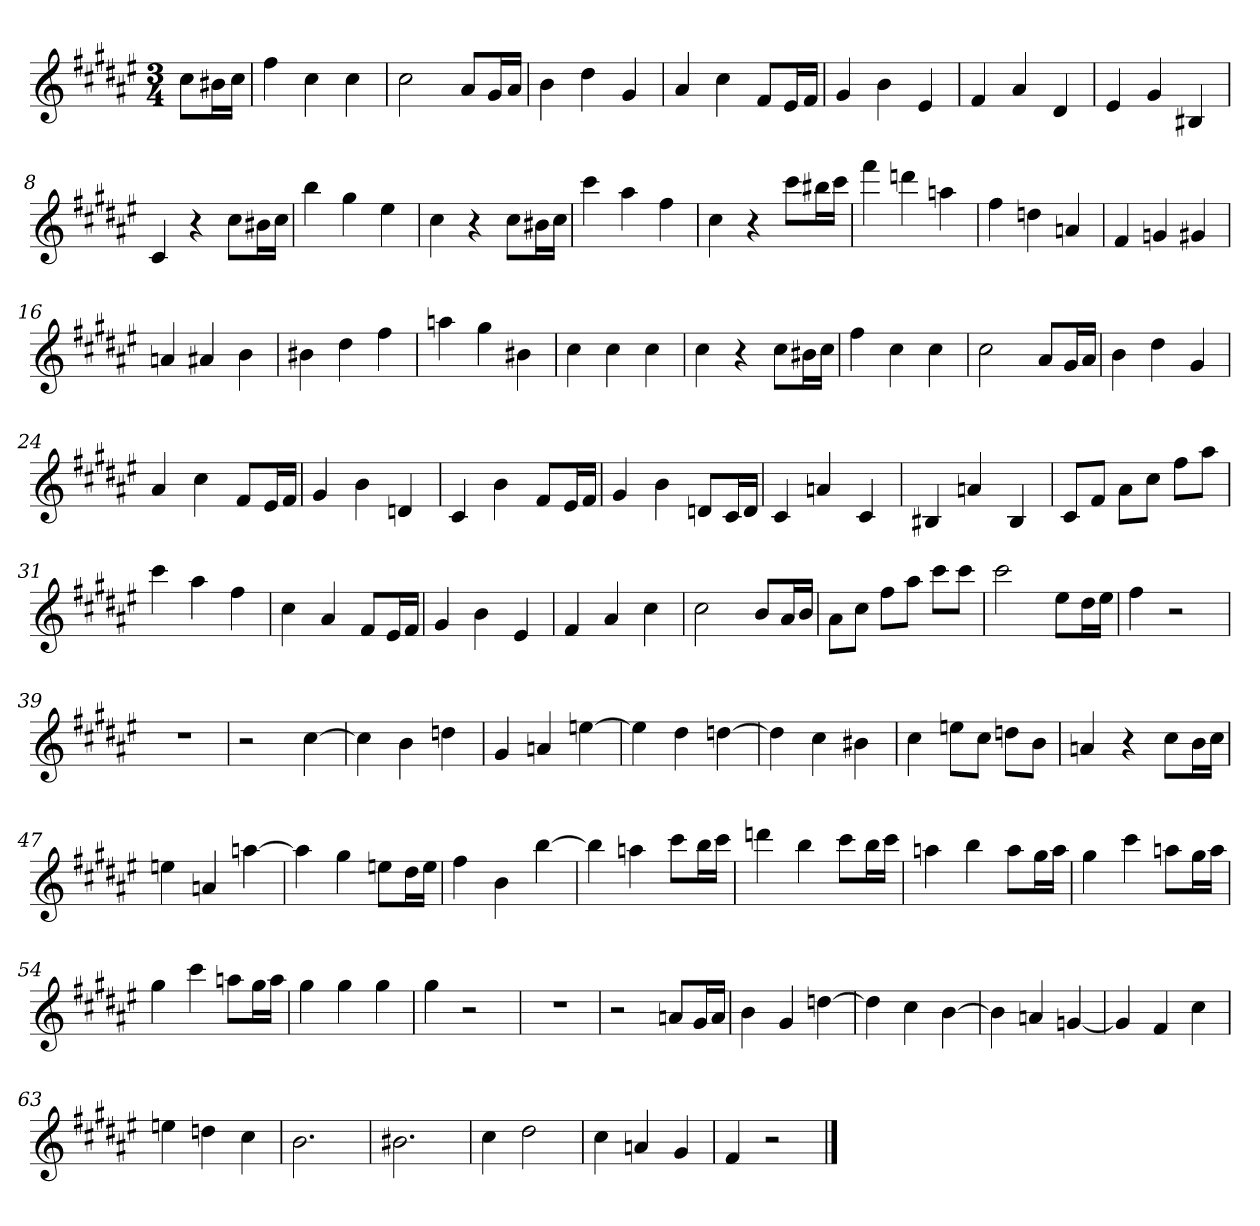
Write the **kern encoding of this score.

**kern
*part1
*staff1
*k[f#c#g#d#a#e#]
*F#:
*M3/4
=
8cc#L
16b#XL
16cc#JJ
=1
4ff#
4cc#
4cc#
=2
2cc#
8a#L
16g#L
16a#JJ
=3
4b
4dd#
4g#
=4
4a#
4cc#
8f#L
16e#L
16f#JJ
=5
4g#
4b
4e#
=6
4f#
4a#
4d#
=7
4e#
4g#
4B#X
=8
4c#
4r
8cc#L
16b#XL
16cc#JJ
=9
4bb
4gg#
4ee#
=10
4cc#
4r
8cc#L
16b#XL
16cc#JJ
=11
4ccc#
4aa#
4ff#
=12
4cc#
4r
8ccc#L
16bb#XL
16ccc#JJ
=13
4fff#
4dddn
4aan
=14
4ff#
4ddn
4an
=15
4f#
4gn
4g#X
=16
4an
4a#X
4b
=17
4b#X
4dd#
4ff#
=18
4aan
4gg#
4b#X
=19
4cc#
4cc#
4cc#
=20
4cc#
4r
8cc#L
16b#XL
16cc#JJ
=21
4ff#
4cc#
4cc#
=22
2cc#
8a#L
16g#L
16a#JJ
=23
4b
4dd#
4g#
=24
4a#
4cc#
8f#L
16e#L
16f#JJ
=25
4g#
4b
4dn
=26
4c#
4b
8f#L
16e#L
16f#JJ
=27
4g#
4b
8dnL
16c#L
16dJJ
=28
4c#
4an
4c#
=29
4B#X
4an
4B#
=30
8c#L
8f#J
8a#L
8cc#J
8ff#L
8aa#J
=31
4ccc#
4aa#
4ff#
=32
4cc#
4a#
8f#L
16e#L
16f#JJ
=33
4g#
4b
4e#
=34
4f#
4a#
4cc#
=35
2cc#
8bL
16a#L
16bJJ
=36
8a#L
8cc#J
8ff#L
8aa#J
8ccc#L
8ccc#J
=37
2ccc#
8ee#L
16dd#L
16ee#JJ
=38
4ff#
2r
=39
2.r
=40
2r
[4cc#
=41
4cc#]
4b
4ddn
=42
4g#
4an
[4een
=43
4ee]
4dd#
[4ddn
=44
4dd]
4cc#
4b#X
=45
4cc#
8eenL
8cc#J
8ddnL
8bJ
=46
4an
4r
8cc#L
16bL
16cc#JJ
=47
4een
4an
[4aan
=48
4aa]
4gg#
8eenL
16dd#L
16eeJJ
=49
4ff#
4b
[4bb
=50
4bb]
4aan
8ccc#L
16bbL
16ccc#JJ
=51
4dddn
4bb
8ccc#L
16bbL
16ccc#JJ
=52
4aan
4bb
8aaL
16gg#L
16aaJJ
=53
4gg#
4ccc#
8aanL
16gg#L
16aaJJ
=54
4gg#
4ccc#
8aanL
16gg#L
16aaJJ
=55
4gg#
4gg#
4gg#
=56
4gg#
2r
=57
2.r
=58
2r
8anL
16g#L
16aJJ
=59
4b
4g#
[4ddn
=60
4dd]
4cc#
[4b
=61
4b]
4an
[4gn
=62
4g]
4f#
4cc#
=63
4een
4ddn
4cc#
=64
2.b
=65
2.b#X
=66
4cc#
2dd#
=67
4cc#
4an
4g#
=68
4f#
2r
==
*-
